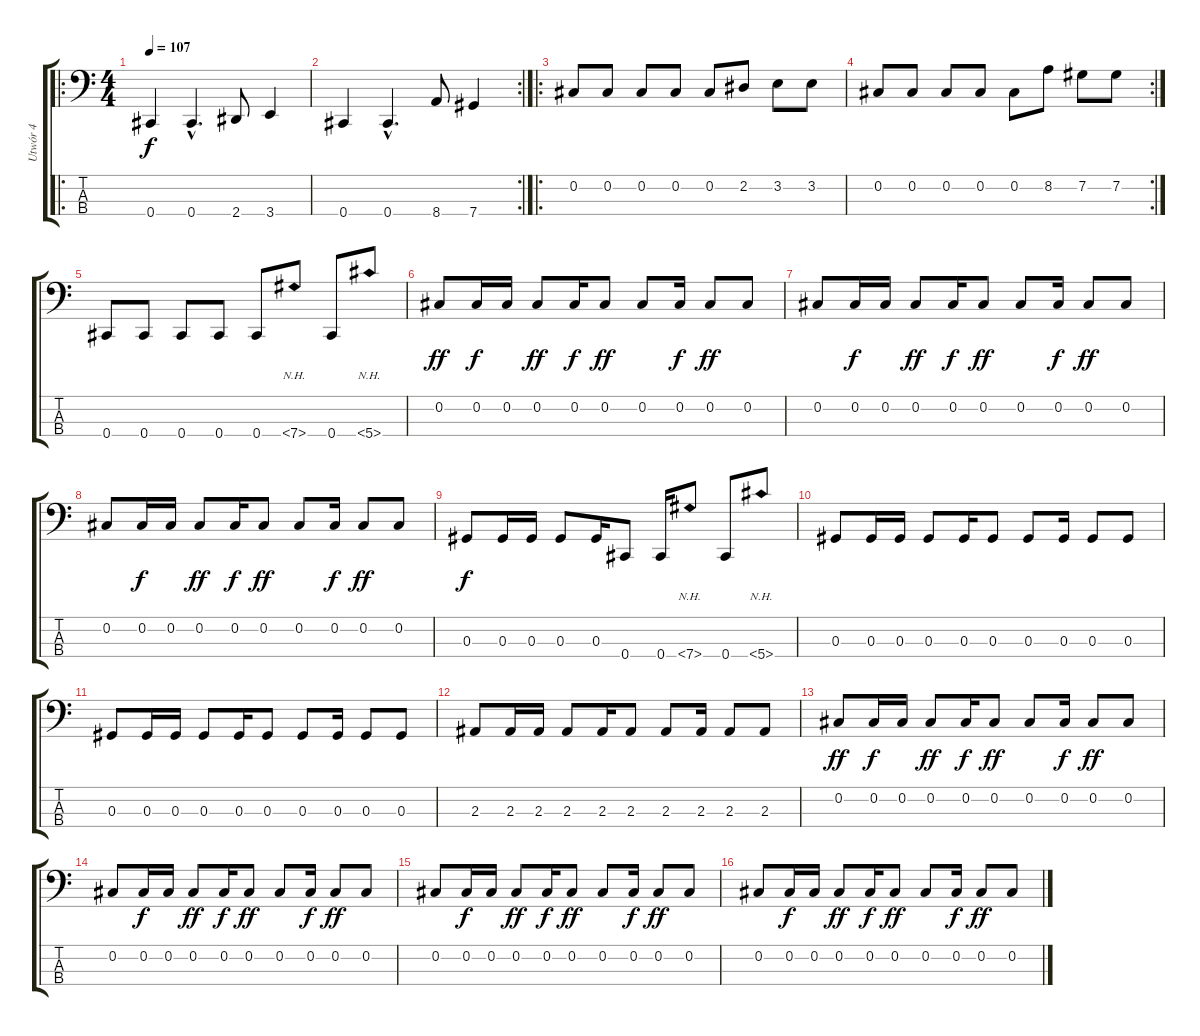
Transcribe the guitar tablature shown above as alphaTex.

\track ("Utwór 4" "Utwór 4") {instrument electricbasspick}
\staff {score tabs}
\tuning (Gb2 Db2 Ab1 Db1) {hide}
\ro
\ts (4 4)
\tempo 107
\clef f4
\ks c
0.4.4{dy f} 0.4{hac}.4{d} 2.4.8 3.4.4 |
\rc 2
0.4.4 0.4{hac}.4{d} 8.4.8 7.4.4 |
\ro
0.2.8 0.2.8 0.2.8 0.2.8 0.2.8 2.2.8 3.2.8 3.2.8 |
\rc 2
0.2.8 0.2.8 0.2.8 0.2.8 0.2.8 8.2.8 7.2.8 7.2.8 |
0.4.8 0.4.8 0.4.8 0.4.8 0.4.8 7.4{nh}.8 0.4.8 5.4{nh}.8 |
0.2.8{dy ff} 0.2.16{dy f} 0.2.16 0.2.8{dy ff} 0.2.16{dy f} 0.2.8{dy ff} 0.2.8 0.2.16{dy f} 0.2.8{dy ff} 0.2.8 |
0.2.8 0.2.16{dy f} 0.2.16 0.2.8{dy ff} 0.2.16{dy f} 0.2.8{dy ff} 0.2.8 0.2.16{dy f} 0.2.8{dy ff} 0.2.8 |
0.2.8 0.2.16{dy f} 0.2.16 0.2.8{dy ff} 0.2.16{dy f} 0.2.8{dy ff} 0.2.8 0.2.16{dy f} 0.2.8{dy ff} 0.2.8 |
0.3.8{dy f} 0.3.16 0.3.16 0.3.8 0.3.16 0.4.8 0.4.16 7.4{nh}.8 0.4.8 5.4{nh}.8 |
0.3.8 0.3.16 0.3.16 0.3.8 0.3.16 0.3.8 0.3.8 0.3.16 0.3.8 0.3.8 |
0.3.8 0.3.16 0.3.16 0.3.8 0.3.16 0.3.8 0.3.8 0.3.16 0.3.8 0.3.8 |
2.3.8 2.3.16 2.3.16 2.3.8 2.3.16 2.3.8 2.3.8 2.3.16 2.3.8 2.3.8 |
0.2.8{dy ff} 0.2.16{dy f} 0.2.16 0.2.8{dy ff} 0.2.16{dy f} 0.2.8{dy ff} 0.2.8 0.2.16{dy f} 0.2.8{dy ff} 0.2.8 |
0.2.8 0.2.16{dy f} 0.2.16 0.2.8{dy ff} 0.2.16{dy f} 0.2.8{dy ff} 0.2.8 0.2.16{dy f} 0.2.8{dy ff} 0.2.8 |
0.2.8 0.2.16{dy f} 0.2.16 0.2.8{dy ff} 0.2.16{dy f} 0.2.8{dy ff} 0.2.8 0.2.16{dy f} 0.2.8{dy ff} 0.2.8 |
0.2.8 0.2.16{dy f} 0.2.16 0.2.8{dy ff} 0.2.16{dy f} 0.2.8{dy ff} 0.2.8 0.2.16{dy f} 0.2.8{dy ff} 0.2.8
